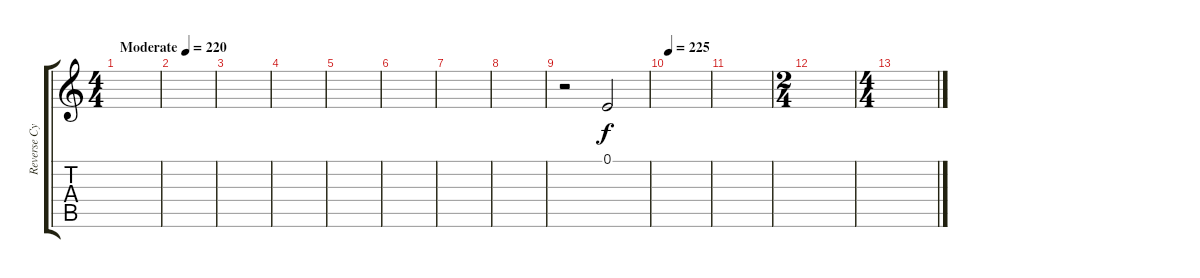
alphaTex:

\track ("Reverse Cymbal" "Reverse Cy") {instrument reversecymbal}
\staff {score tabs}
\tuning (E4 B3 G3 D3 A2 E2) {hide}
\ts (4 4)
\tempo (220 "Moderate")
\tempo 112
\tempo (220 "Moderate")
\clef g2
\ks c
|
|
|
|
|
|
|
|
r.2 0.1.2 |
\tempo 225
|
|
\ts (2 4)
|
\ts (4 4)
